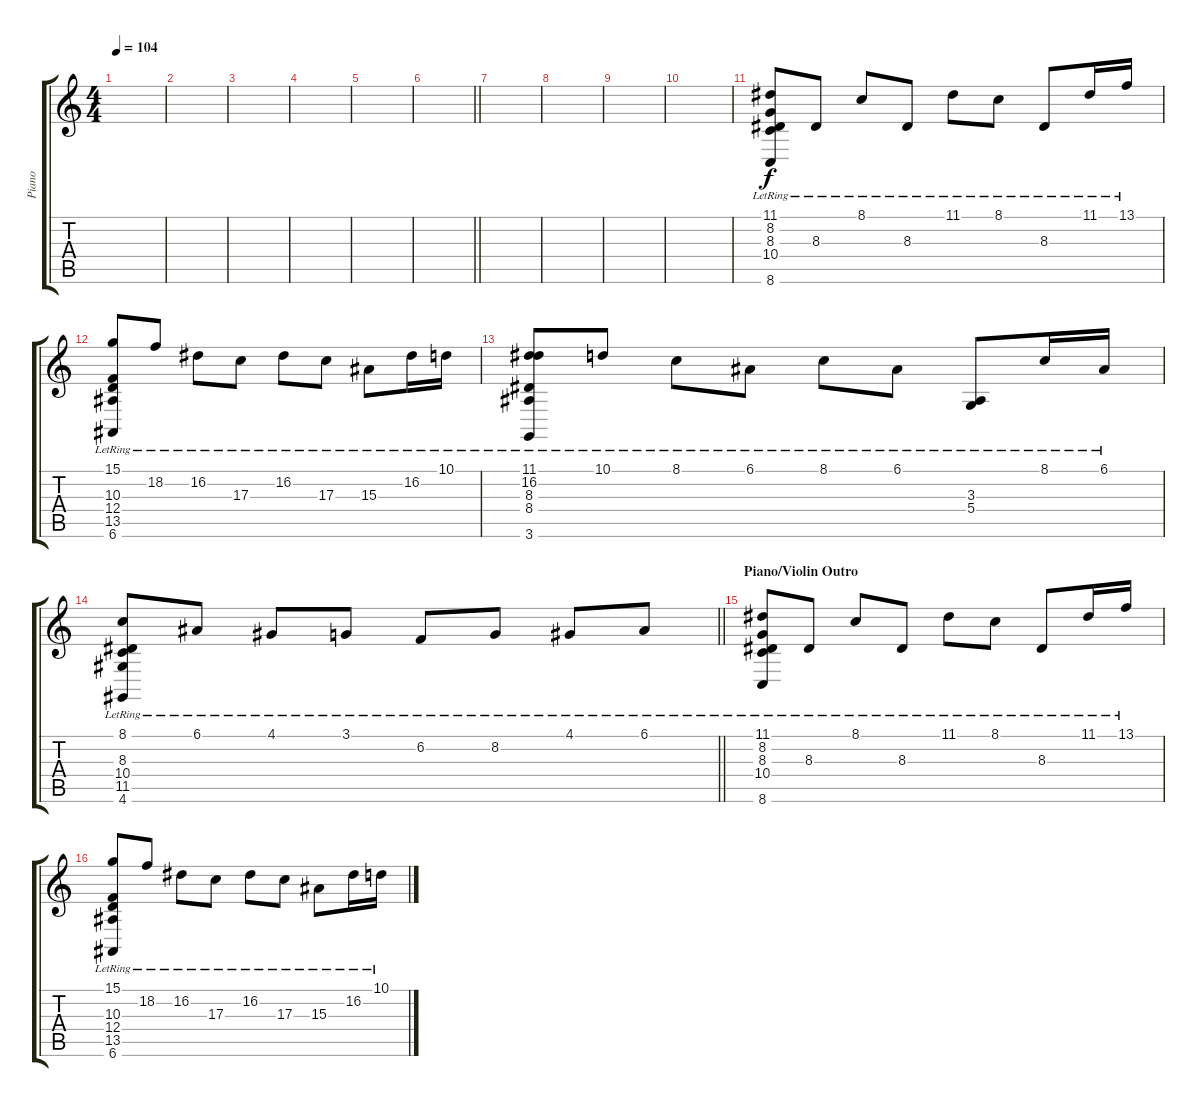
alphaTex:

\track ("Piano" "Piano") {instrument brightacousticpiano}
\staff {score tabs}
\tuning (E4 B3 G3 D3 A2 E2) {hide}
\ts (4 4)
\tempo 104
\clef g2
\ks c
|
|
|
|
|
\barLineRight lightlight
|
|
|
|
|
(11.1{lr} 8.2{lr} 8.3{lr} 10.4{lr} 8.6{lr}).8 8.3{lr}.8 8.1{lr}.8 8.3{lr}.8 11.1{lr}.8 8.1{lr}.8 8.3{lr}.8 11.1{lr}.16 13.1{lr}.16 |
(15.1{lr} 10.3{lr} 12.4{lr} 13.5{lr} 6.6{lr}).8 18.2{lr}.8 16.2{lr}.8 17.3{lr}.8 16.2{lr}.8 17.3{lr}.8 15.3{lr}.8 16.2{lr}.16 10.1{lr}.16 |
(11.1{lr} 16.2{lr} 8.3{lr} 8.4{lr} 3.6{lr}).8 10.1{lr}.8 8.1{lr}.8 6.1{lr}.8 8.1{lr}.8 6.1{lr}.8 (3.3{lr} 5.4{lr}).8 8.1{lr}.16 6.1{lr}.16 |
\barLineRight lightlight
(8.1{lr} 8.3{lr} 10.4{lr} 11.5{lr} 4.6{lr}).8 6.1{lr}.8 4.1{lr}.8 3.1{lr}.8 6.2{lr}.8 8.2{lr}.8 4.1{lr}.8 6.1{lr}.8 |
\section ("" "Piano/Violin Outro")
(11.1{lr} 8.2{lr} 8.3{lr} 10.4{lr} 8.6{lr}).8{volume 16} 8.3{lr}.8 8.1{lr}.8 8.3{lr}.8 11.1{lr}.8 8.1{lr}.8 8.3{lr}.8 11.1{lr}.16 13.1{lr}.16 |
(15.1{lr} 10.3{lr} 12.4{lr} 13.5{lr} 6.6{lr}).8 18.2{lr}.8 16.2{lr}.8 17.3{lr}.8 16.2{lr}.8 17.3{lr}.8 15.3{lr}.8 16.2{lr}.16 10.1{lr}.16
